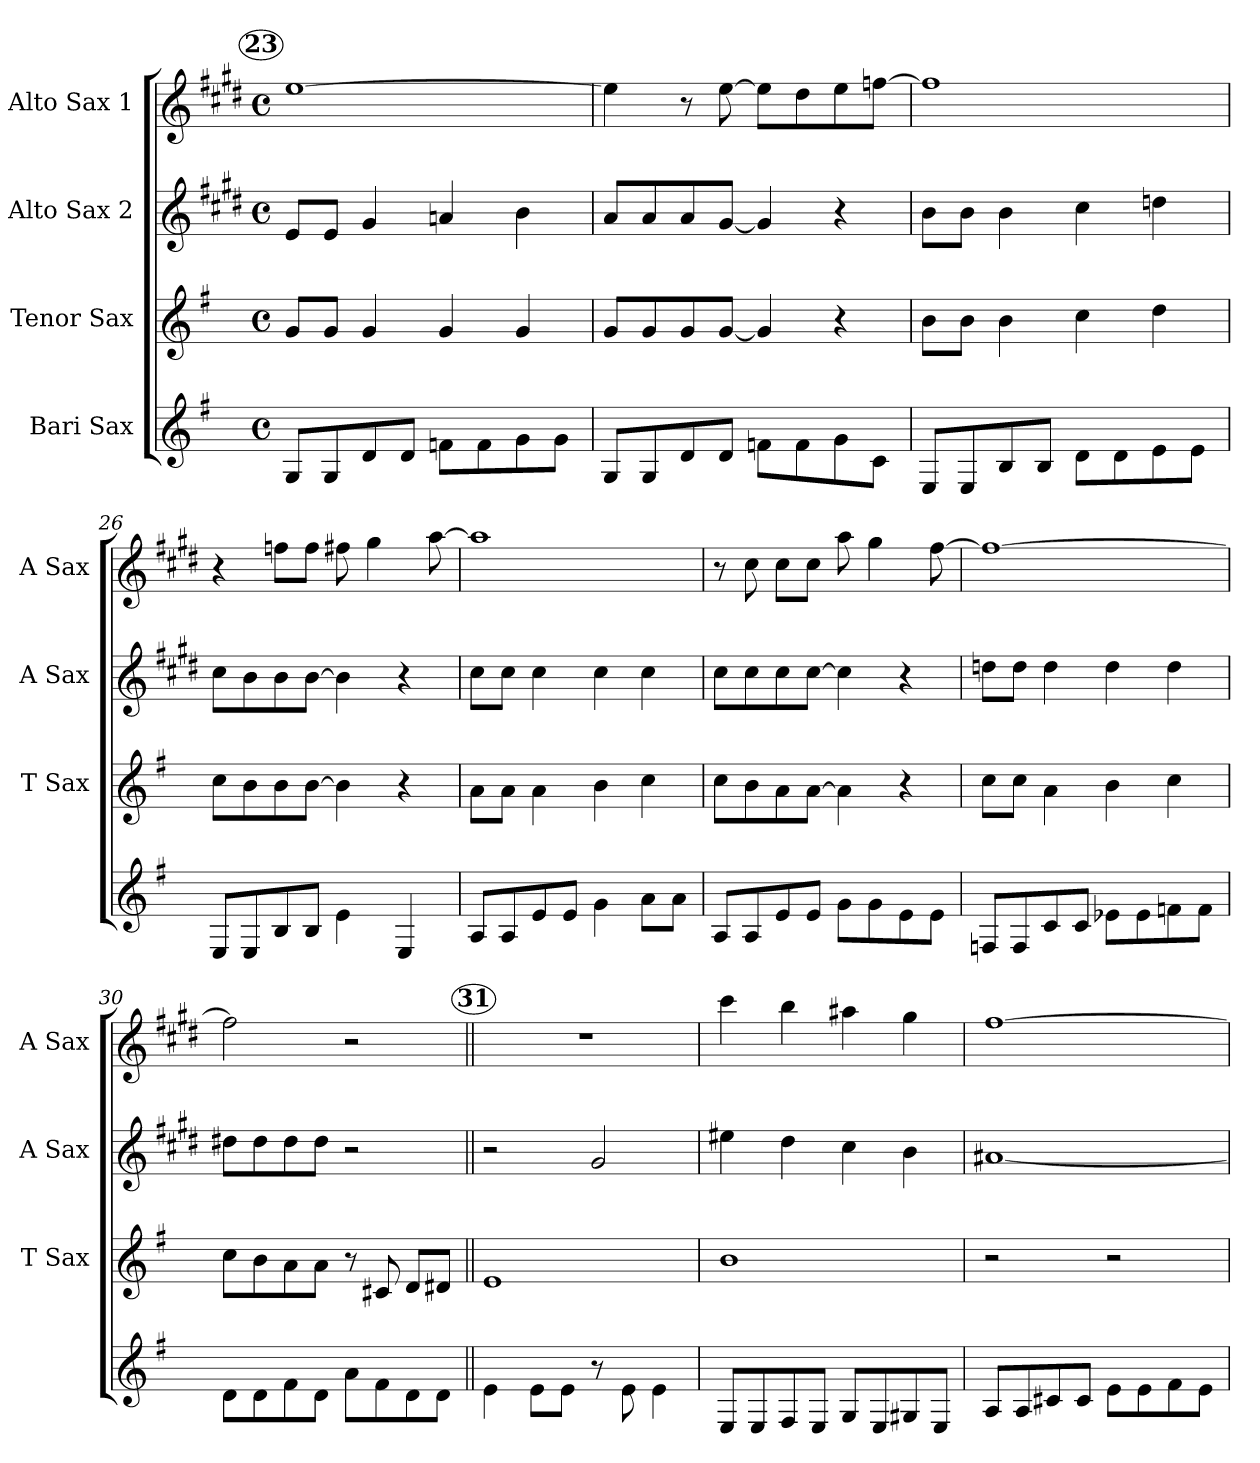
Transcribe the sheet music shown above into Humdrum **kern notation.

**kern	**kern	**kern	**kern
*part4	*part3	*part2	*part1
*staff4	*staff3	*staff2	*staff1
*I"Bari Sax	*I"Tenor Sax	*I"Alto Sax 2	*I"Alto Sax 1
*	*I'T Sax	*I'A Sax	*I'A Sax
!!LO:PB:g=z
*clefG2	*clefG2	*clefG2	*clefG2
*ITrd12c21	*ITrd8c14	*ITrd5c9	*ITrd5c9
*k[f#]	*k[f#]	*k[f#]	*k[f#]
*G:	*G:	*G:	*G:
*M4/4	*M4/4	*M4/4	*M4/4
*met(c)	*met(c)	*met(c)	*met(c)
!!LO:REH:place=s1:a:B:enc=circle:fs=12:t=23
=23	=23	=23	=23
8GG/L	8G/L	8G/L	[1g
8GG/	8G/J	8G/J	.
8D/	4G/	4B/	.
8D/J	.	.	.
8Fn\L	4G/	4cn/	.
8F\	.	.	.
8G\	4G/	4d\	.
8G\J	.	.	.
=24	=24	=24	=24
8GG/L	8G/L	8c/L	4g\]
8GG/	8G/	8c/	.
8D/	8G/	8c/	8r
8D/J	[8G/J	[8B/J	[8g\
8Fn\L	4G/]	4B/]	8g\L]
8F\	.	.	8f#\
8G\	4r	4r	8g\
8C\J	.	.	[8a-X\J
=25	=25	=25	=25
8EE/L	8B\L	8d\L	1a-]
8EE/	8B\J	8d\J	.
8BB/	4B\	4d\	.
8BB/J	.	.	.
8D\L	4c\	4e\	.
8D\	.	.	.
8E\	4d\	4fn\	.
8E\J	.	.	.
=26	=26	=26	=26
8EE/L	8c\L	8e\L	4r
8EE/	8B\	8d\	.
8BB/	8B\	8d\	8a-X\L
8BB/J	[8B\J	[8d\J	8a-\J
4E\	4B\]	4d\]	8an\
.	.	.	4b\
4EE/	4r	4r	.
.	.	.	[8cc\
=27	=27	=27	=27
8AA/L	8A\L	8e\L	1cc]
8AA/	8A\J	8e\J	.
8E/	4A\	4e\	.
8E/J	.	.	.
4G\	4B\	4e\	.
8A\L	4c\	4e\	.
8A\J	.	.	.
=28	=28	=28	=28
8AA/L	8c\L	8e\L	8r
8AA/	8B\	8e\	8e\
8E/	8A\	8e\	8e\L
8E/J	[8A\J	[8e\J	8e\J
8G\L	4A\]	4e\]	8cc\
8G\	.	.	4b\
8E\	4r	4r	.
8E\J	.	.	[8a\
!!LO:LB:g=z
=29	=29	=29	=29
8FFn/L	8c\L	8fn\L	1a_
8FF/	8c\J	8f\J	.
8C/	4A\	4f\	.
8C/J	.	.	.
8E-X\L	4B\	4f\	.
8E-\	.	.	.
8Fn\	4c\	4f\	.
8F\J	.	.	.
=30	=30	=30	=30
8D\L	8c\L	8f#X\L	2a\]
8D\	8B\	8f#\	.
8F#i\	8A\	8f#\	.
8D\J	8A\J	8f#\J	.
8A\L	8r	2r	2r
8F#\	8C#X/	.	.
8D\	8D/L	.	.
8D\J	8D#X/J	.	.
!!LO:REH:place=s1:a:B:enc=circle:fs=12:t=31
=31||	=31||	=31||	=31||
4E\	1E	2r	1r
8E\L	.	.	.
8E\J	.	.	.
8r	.	2B/	.
8E\	.	.	.
4E\	.	.	.
=32	=32	=32	=32
8EE/L	1B	4g#X\	4ee\
8EE/	.	.	.
8FF#/	.	4f#\	4dd\
8EE/J	.	.	.
8GG/L	.	4e\	4cc#X\
8EE/	.	.	.
8GG#X/	.	4d\	4b\
8EE/J	.	.	.
=33	=33	=33	=33
8AA/L	2r	[1c#X	[1a
8AA/	.	.	.
8C#X/	.	.	.
8C#/J	.	.	.
8E\L	2r	.	.
8E\	.	.	.
8F#\	.	.	.
8E\J	.	.	.
=	=	=	=
*-	*-	*-	*-
